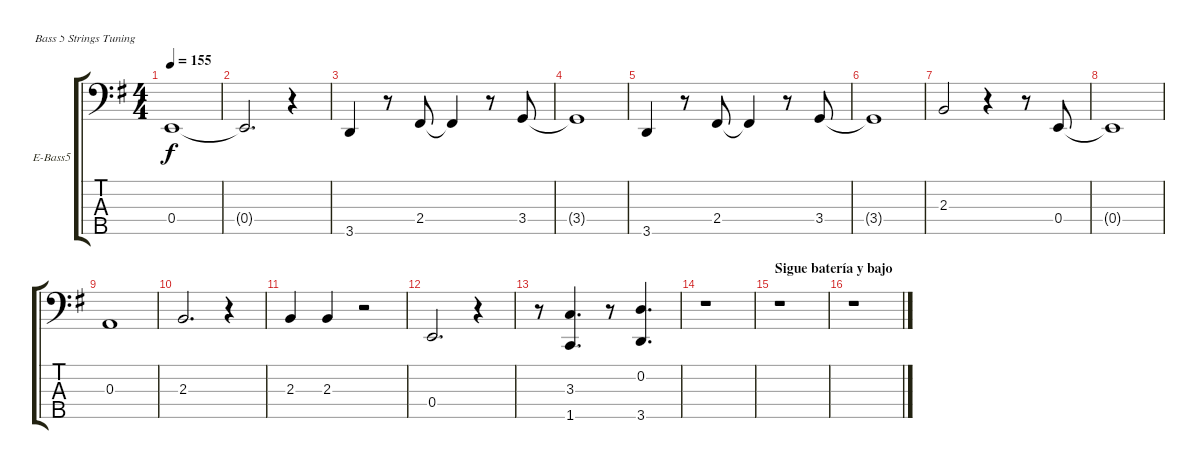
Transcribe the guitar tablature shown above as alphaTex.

\bracketExtendMode groupsimilarinstruments
\firstSystemTrackNameOrientation horizontal
\otherSystemsTrackNameOrientation horizontal
\track ("Bass" "E-Bass5") {instrument electricbassfinger}
\staff {score tabs}
\tuning (G2 D2 A1 E1 B0)
\ts (4 4)
\tempo 155
\clef f4
\ks g
0.4.1{dy f} |
0.4{t}.2{d} r.4 |
3.5.4 r.8 2.4.8 2.4{t}.4 r.8 3.4.8 |
3.4{t}.1 |
3.5.4 r.8 2.4.8 2.4{t}.4 r.8 3.4.8 |
3.4{t}.1 |
2.3.2 r.4 r.8 0.4.8 |
0.4{t}.1 |
0.3.1 |
2.3.2{d} r.4 |
2.3.4 2.3.4 r.2 |
0.4.2{d} r.4 |
r.8 (1.5 3.3).4{d} r.8 (3.5 0.2).4{d} |
r.1 |
\section ("" "Sigue batería y bajo")
r.1 |
r.1
